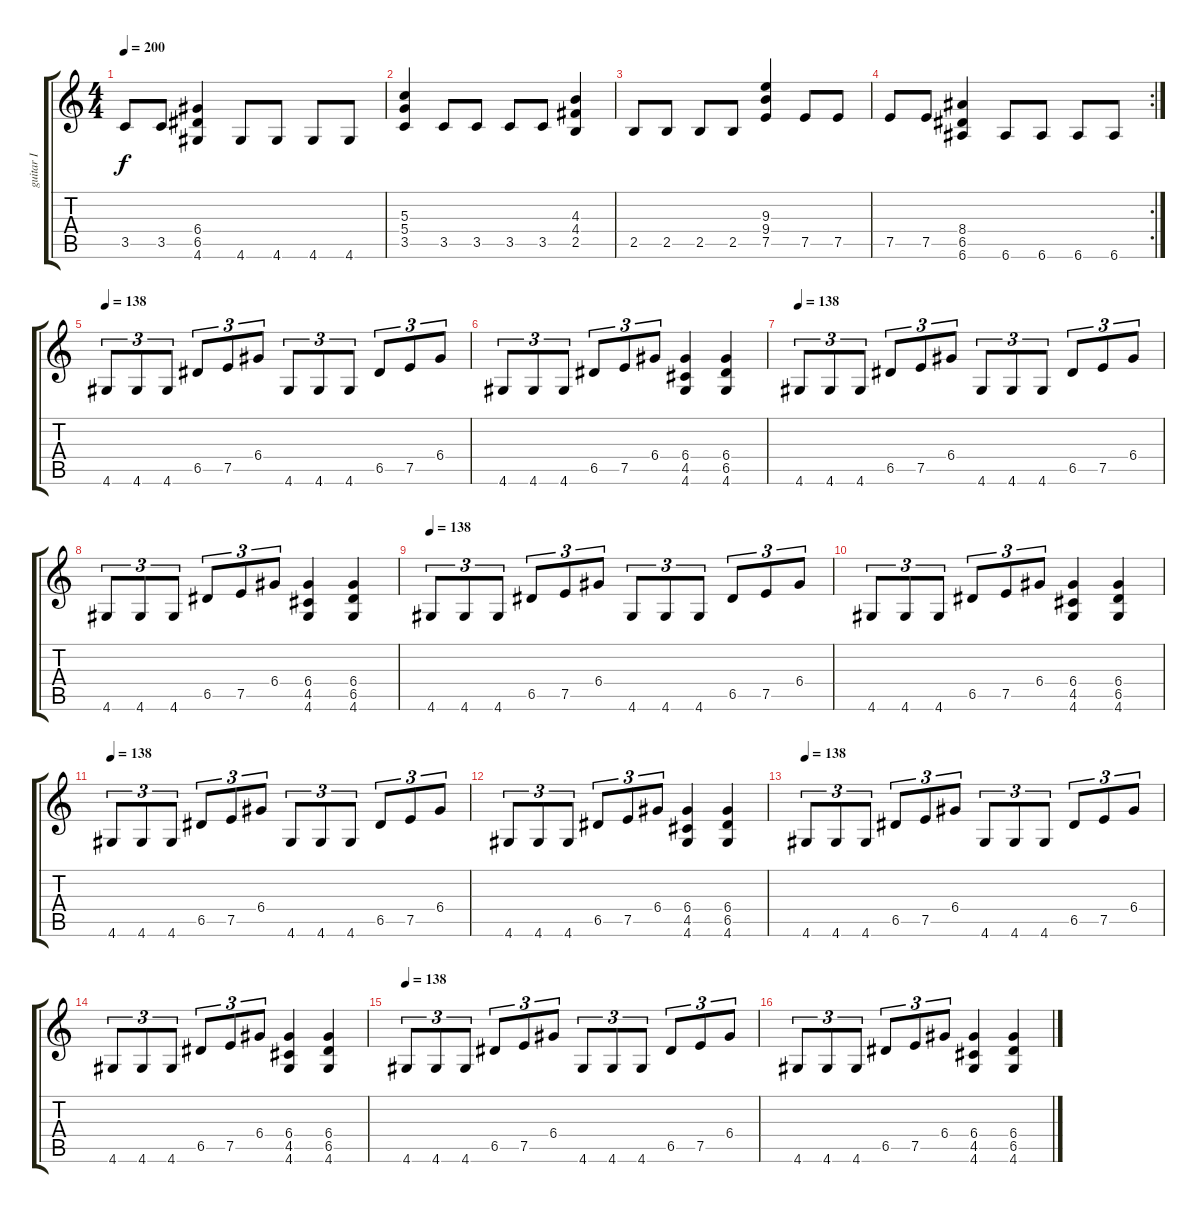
\track ("guitar I" "guitar I") {instrument distortionguitar}
\staff {score tabs}
\tuning (E4 B3 G3 D3 A2 E2) {hide}
\ts (4 4)
\tempo 200
\clef g2
\ks c
3.5.8{dy f} 3.5.8 (6.4 6.5 4.6).4 4.6.8 4.6.8 4.6.8 4.6.8 |
(5.3 5.4 3.5).4 3.5.8 3.5.8 3.5.8 3.5.8 (4.3 4.4 2.5).4 |
2.5.8 2.5.8 2.5.8 2.5.8 (9.3 9.4 7.5).4 7.5.8 7.5.8 |
\rc 2
7.5.8 7.5.8 (8.4 6.5 6.6).4 6.6.8 6.6.8 6.6.8 6.6.8 |
\tempo 138
4.6.8{tu (3 2)} 4.6.8{tu (3 2)} 4.6.8{tu (3 2)} 6.5.8{tu (3 2)} 7.5.8{tu (3 2)} 6.4.8{tu (3 2)} 4.6.8{tu (3 2)} 4.6.8{tu (3 2)} 4.6.8{tu (3 2)} 6.5.8{tu (3 2)} 7.5.8{tu (3 2)} 6.4.8{tu (3 2)} |
4.6.8{tu (3 2)} 4.6.8{tu (3 2)} 4.6.8{tu (3 2)} 6.5.8{tu (3 2)} 7.5.8{tu (3 2)} 6.4.8{tu (3 2)} (6.4 4.5 4.6).4 (6.4 6.5 4.6).4 |
\tempo 138
4.6.8{tu (3 2)} 4.6.8{tu (3 2)} 4.6.8{tu (3 2)} 6.5.8{tu (3 2)} 7.5.8{tu (3 2)} 6.4.8{tu (3 2)} 4.6.8{tu (3 2)} 4.6.8{tu (3 2)} 4.6.8{tu (3 2)} 6.5.8{tu (3 2)} 7.5.8{tu (3 2)} 6.4.8{tu (3 2)} |
4.6.8{tu (3 2)} 4.6.8{tu (3 2)} 4.6.8{tu (3 2)} 6.5.8{tu (3 2)} 7.5.8{tu (3 2)} 6.4.8{tu (3 2)} (6.4 4.5 4.6).4 (6.4 6.5 4.6).4 |
\tempo 138
4.6.8{tu (3 2)} 4.6.8{tu (3 2)} 4.6.8{tu (3 2)} 6.5.8{tu (3 2)} 7.5.8{tu (3 2)} 6.4.8{tu (3 2)} 4.6.8{tu (3 2)} 4.6.8{tu (3 2)} 4.6.8{tu (3 2)} 6.5.8{tu (3 2)} 7.5.8{tu (3 2)} 6.4.8{tu (3 2)} |
4.6.8{tu (3 2)} 4.6.8{tu (3 2)} 4.6.8{tu (3 2)} 6.5.8{tu (3 2)} 7.5.8{tu (3 2)} 6.4.8{tu (3 2)} (6.4 4.5 4.6).4 (6.4 6.5 4.6).4 |
\tempo 138
4.6.8{tu (3 2)} 4.6.8{tu (3 2)} 4.6.8{tu (3 2)} 6.5.8{tu (3 2)} 7.5.8{tu (3 2)} 6.4.8{tu (3 2)} 4.6.8{tu (3 2)} 4.6.8{tu (3 2)} 4.6.8{tu (3 2)} 6.5.8{tu (3 2)} 7.5.8{tu (3 2)} 6.4.8{tu (3 2)} |
4.6.8{tu (3 2)} 4.6.8{tu (3 2)} 4.6.8{tu (3 2)} 6.5.8{tu (3 2)} 7.5.8{tu (3 2)} 6.4.8{tu (3 2)} (6.4 4.5 4.6).4 (6.4 6.5 4.6).4 |
\tempo 138
4.6.8{tu (3 2)} 4.6.8{tu (3 2)} 4.6.8{tu (3 2)} 6.5.8{tu (3 2)} 7.5.8{tu (3 2)} 6.4.8{tu (3 2)} 4.6.8{tu (3 2)} 4.6.8{tu (3 2)} 4.6.8{tu (3 2)} 6.5.8{tu (3 2)} 7.5.8{tu (3 2)} 6.4.8{tu (3 2)} |
4.6.8{tu (3 2)} 4.6.8{tu (3 2)} 4.6.8{tu (3 2)} 6.5.8{tu (3 2)} 7.5.8{tu (3 2)} 6.4.8{tu (3 2)} (6.4 4.5 4.6).4 (6.4 6.5 4.6).4 |
\tempo 138
4.6.8{tu (3 2)} 4.6.8{tu (3 2)} 4.6.8{tu (3 2)} 6.5.8{tu (3 2)} 7.5.8{tu (3 2)} 6.4.8{tu (3 2)} 4.6.8{tu (3 2)} 4.6.8{tu (3 2)} 4.6.8{tu (3 2)} 6.5.8{tu (3 2)} 7.5.8{tu (3 2)} 6.4.8{tu (3 2)} |
4.6.8{tu (3 2)} 4.6.8{tu (3 2)} 4.6.8{tu (3 2)} 6.5.8{tu (3 2)} 7.5.8{tu (3 2)} 6.4.8{tu (3 2)} (6.4 4.5 4.6).4 (6.4 6.5 4.6).4
